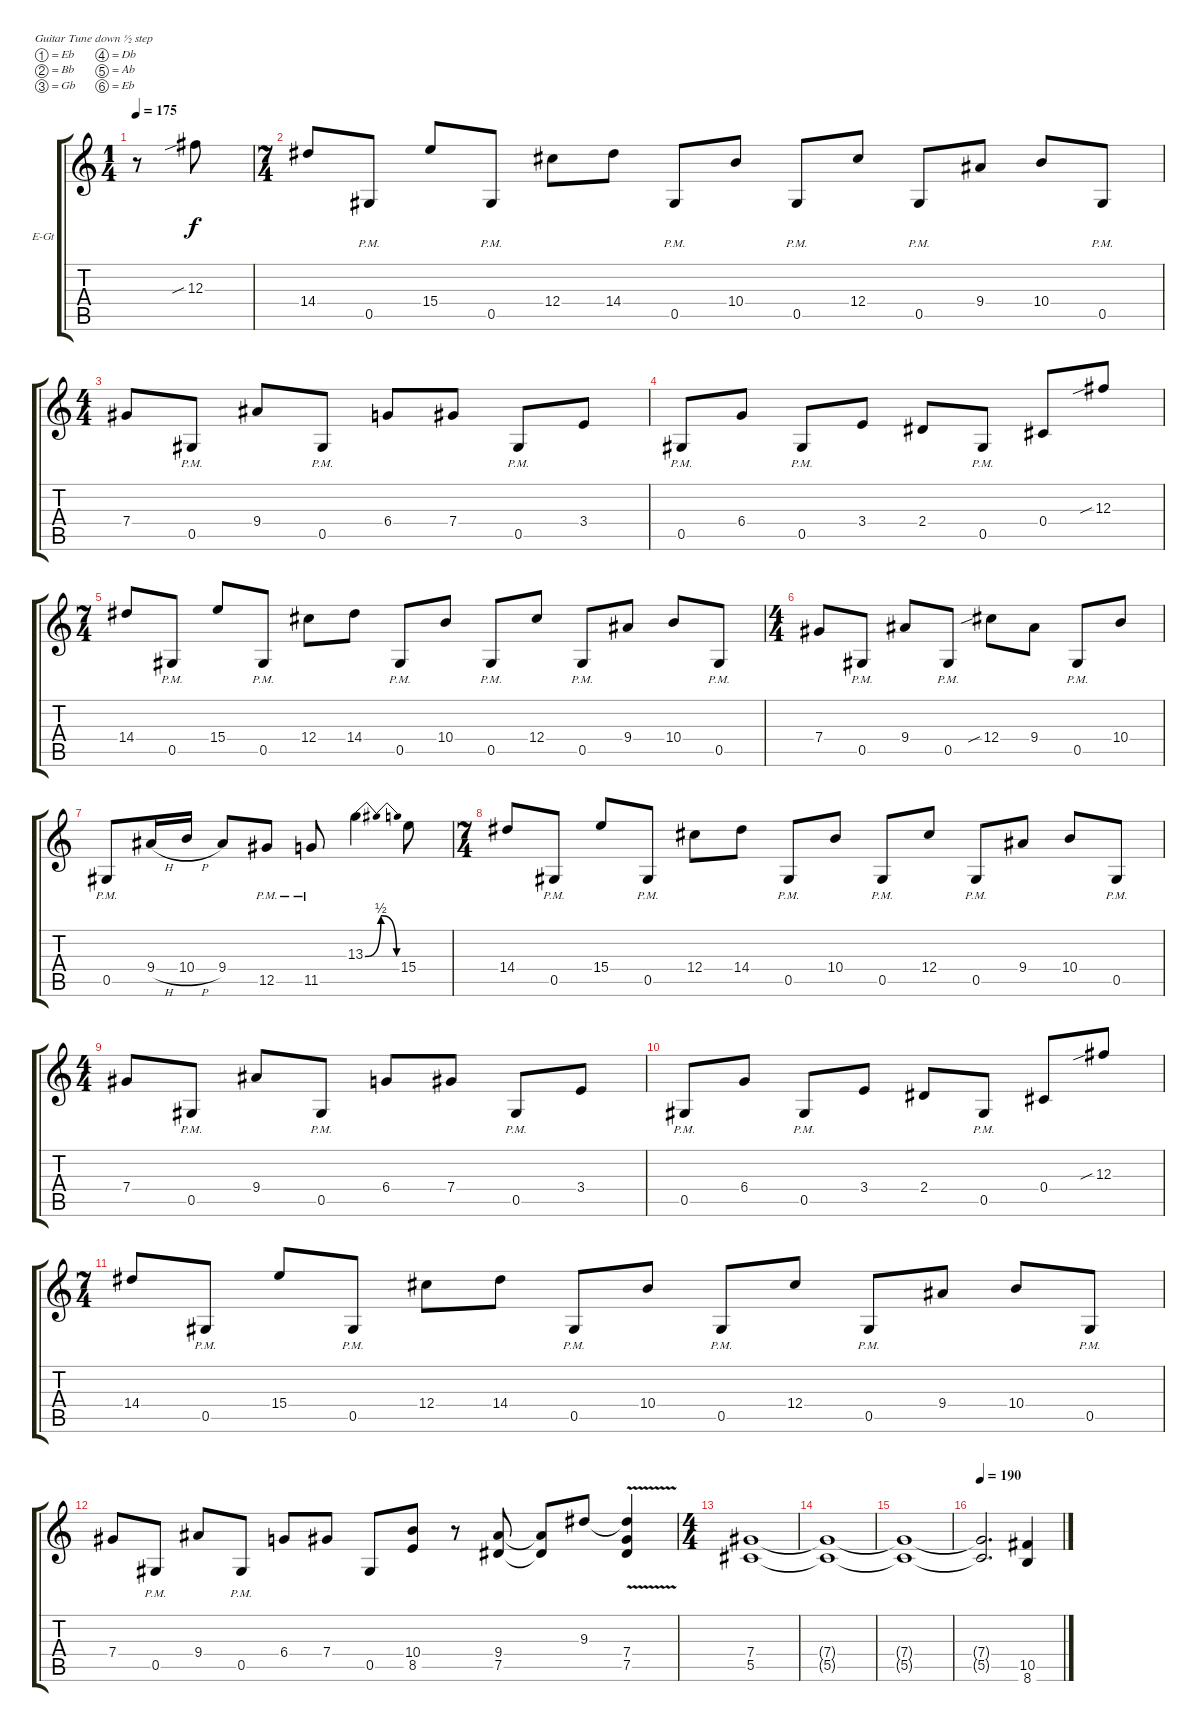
\bracketExtendMode groupsimilarinstruments
\firstSystemTrackNameOrientation horizontal
\otherSystemsTrackNameOrientation horizontal
\track ("Electric Guitar" "E-Gt") {instrument overdrivenguitar}
\staff {score tabs}
\tuning (Eb4 Bb3 Gb3 Db3 Ab2 Eb2)
\ts (1 4)
\tempo 175
\clef g2
\ks c
r.8{dy f instrument overdrivenguitar} 12.3{sib}.8 |
\ts (7 4)
14.4.8 0.5{pm}.8 15.4.8 0.5{pm}.8 12.4.8 14.4.8 0.5{pm}.8 10.4.8 0.5{pm}.8 12.4.8 0.5{pm}.8 9.4.8 10.4.8 0.5{pm}.8 |
\ts (4 4)
7.4.8 0.5{pm}.8 9.4.8 0.5{pm}.8 6.4.8 7.4.8 0.5{pm}.8 3.4.8 |
0.5{pm}.8 6.4.8 0.5{pm}.8 3.4.8 2.4.8 0.5{pm}.8 0.4.8 12.3{sib}.8 |
\ts (7 4)
14.4.8 0.5{pm}.8 15.4.8 0.5{pm}.8 12.4.8 14.4.8 0.5{pm}.8 10.4.8 0.5{pm}.8 12.4.8 0.5{pm}.8 9.4.8 10.4.8 0.5{pm}.8 |
\ts (4 4)
7.4.8 0.5{pm}.8 9.4.8 0.5{pm}.8 12.4{sib}.8 9.4.8 0.5{pm}.8 10.4.8 |
0.5{pm}.8 9.4{h}.16 10.4{h}.16 9.4.8 12.5{pm}.8 11.5{pm}.8 13.3{be (bendrelease 0 0 13.799999999999999 2 21.599999999999998 2 30 0)}.4 15.4.8 |
\ts (7 4)
14.4.8 0.5{pm}.8 15.4.8 0.5{pm}.8 12.4.8 14.4.8 0.5{pm}.8 10.4.8 0.5{pm}.8 12.4.8 0.5{pm}.8 9.4.8 10.4.8 0.5{pm}.8 |
\ts (4 4)
7.4.8 0.5{pm}.8 9.4.8 0.5{pm}.8 6.4.8 7.4.8 0.5{pm}.8 3.4.8 |
0.5{pm}.8 6.4.8 0.5{pm}.8 3.4.8 2.4.8 0.5{pm}.8 0.4.8 12.3{sib}.8 |
\ts (7 4)
14.4.8 0.5{pm}.8 15.4.8 0.5{pm}.8 12.4.8 14.4.8 0.5{pm}.8 10.4.8 0.5{pm}.8 12.4.8 0.5{pm}.8 9.4.8 10.4.8 0.5{pm}.8 |
7.4.8 0.5{pm}.8 9.4.8 0.5{pm}.8 6.4.8 7.4.8 0.5.8 (10.4 8.5).8 r.8 (9.4 7.5).8 (7.5{t} 9.4{t}).8 9.3.8 (7.4{v} 7.5 9.3{t}).4 |
\ts (4 4)
(5.5 7.4).1 |
(5.5{t} 7.4{t}).1 |
(5.5{t} 7.4{t}).1 |
\tempo 190
(7.4{t} 5.5{t}).2{d} (8.6 10.5).4
